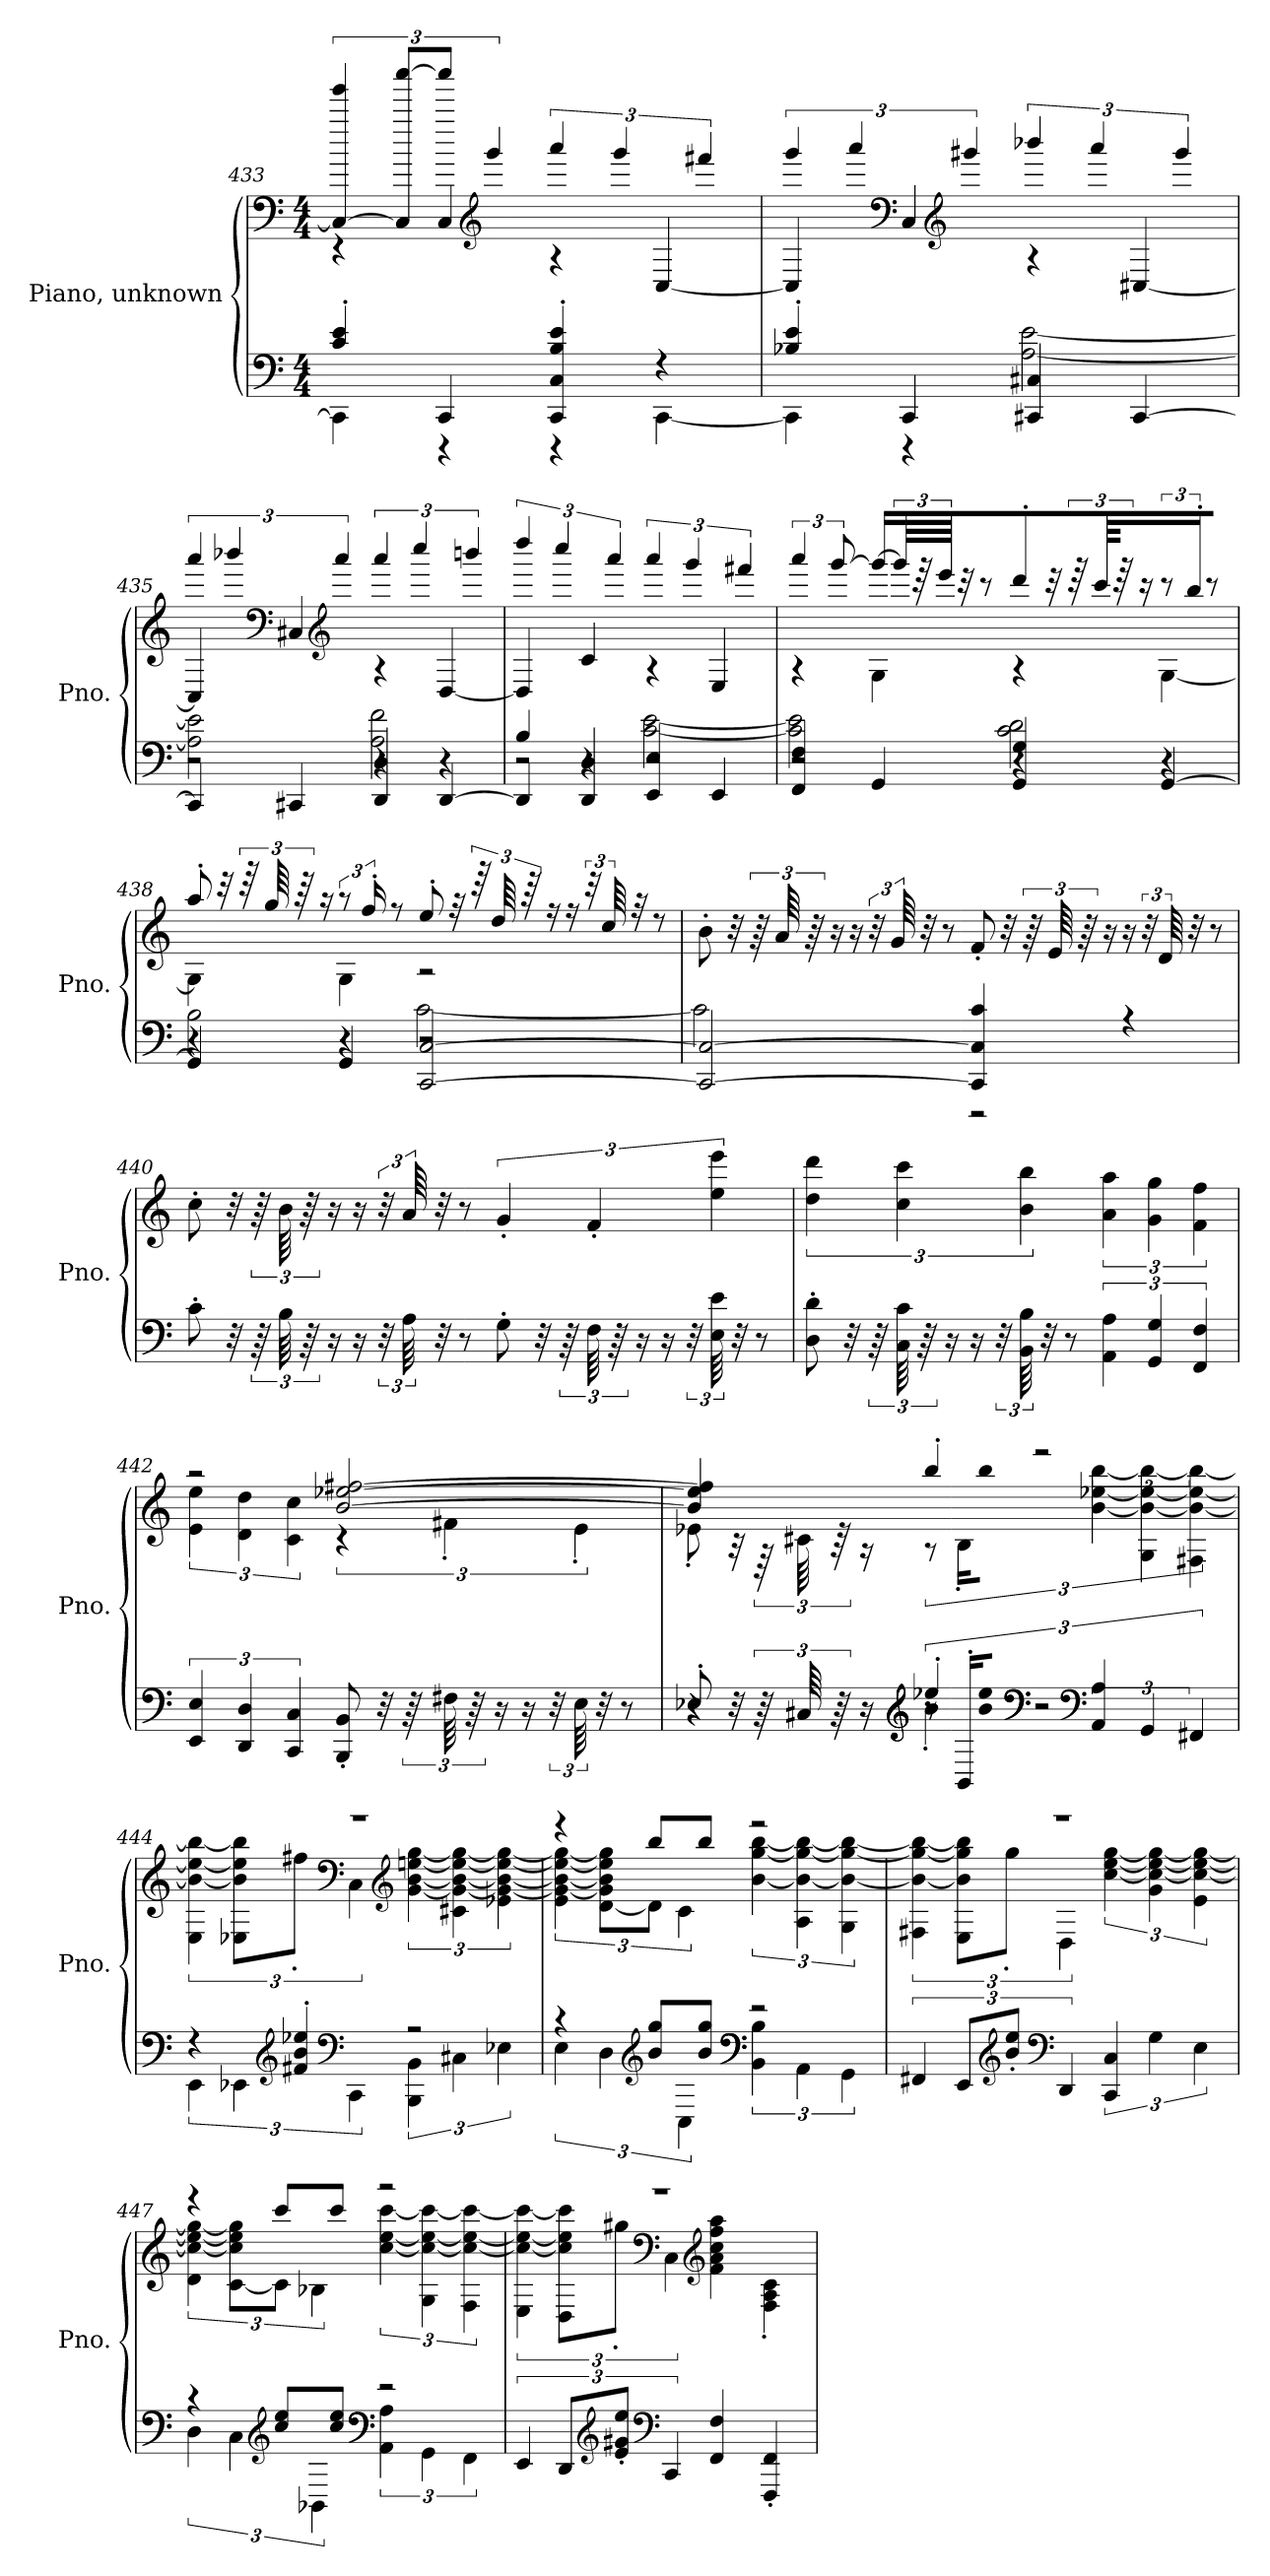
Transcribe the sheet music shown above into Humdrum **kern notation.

**kern	**kern
*part1	*part1
*staff2	*staff1
*I"Piano, unknown	*
*I'Pno.	*
!!LO:LB:g=z
*clefF4	*clefF4
*k[]	*k[]
*M4/4	*M4/4
=433	=433
*^	*^
4c/' 4e/'	4CC\]	6C/_ 6ggg/	4r
.	.	12C/] [12cccc/L	.
4CC/	4r	12cccc/J]	4C/
*	*	*clefG2	*
.	.	6ggg/	.
4CC/' 4C/' 4B/' 4e/'	4r	6aaa/	4r
.	.	6ggg/	.
4r	[4CC\	.	[4C/
.	.	6fff#X/	.
=434	=434	=434	=434
4B-X/' 4e/'	4CC\]	6ggg/	4C/]
.	.	6aaa/	.
*	*	*clefF4	*
4CC/	4r	.	4C/
*	*	*clefG2	*
.	.	6ggg#X/	.
4CC#X/ 4C#X/	[2A\ [2e\	6bbb-X/	4r
.	.	6aaa/	.
[4CC#/	.	.	[4C#X/
.	.	6ggg#/	.
=435	=435	=435	=435
*	*^	*	*
4CC#/]	2A\] 2e\]	2r	6aaa/	4C#/]
.	.	.	6bbb-X/	.
*	*	*	*clefF4	*
4CC#X/	.	.	.	4C#X/
*	*	*	*clefG2	*
.	.	.	6aaa/	.
4DD/ 4D/	2A\ 2f\	4r	6aaa/	4r
.	.	.	6cccc/	.
4r	.	[4DD/	.	[4D/
.	.	.	6bbbn/	.
!!LO:LB:g=z	!!
=436	=436	=436	=436	=436
4B/	2r	4DD/]	6dddd/	4D/]
.	.	.	6cccc/	.
4DD/ 4D/	.	4r	.	4c/
.	.	.	6aaa/	.
4EE/ 4E/	[2c\ [2e\	2r	6aaa/	4r
.	.	.	6ggg/	.
4EE/	.	.	.	4E/
.	.	.	6fff#X/	.
=437	=437	=437	=437	=437
4FF/ 4F/	2c\] 2e\]	2r	6aaa/	4r
.	.	.	[12ggg/	.
4GG/	.	.	16ggg/LL_	4G\
.	.	.	96ggg/JJkk]	.
.	.	.	96r	.
.	.	.	96eee/	.
.	.	.	32r	.
.	.	.	8r	.
4GG/ 4G/	2c\ 2d\	4r	8ddd'/	4r
.	.	.	32r	.
.	.	.	96r	.
.	.	.	96ccc/	.
.	.	.	96r	.
.	.	.	16r	.
4r	.	[4GG/	12r	[4G\
.	.	.	24bb'/	.
.	.	.	8r	.
!!LO:LB:g=z	!!
=438	=438	=438	=438	=438
4r	2B\	4GG/]	8aa'/	4G\]
.	.	.	32r	.
.	.	.	96r	.
.	.	.	96gg/	.
.	.	.	96r	.
.	.	.	16r	.
4GG/	.	4r	12r	4G\
.	.	.	24ff'/	.
.	.	.	8r	.
[2CC/ [2C/	[2c\	2r	8ee'/	2r
.	.	.	32r	.
.	.	.	96r	.
.	.	.	96dd/	.
.	.	.	96r	.
.	.	.	16r	.
.	.	.	16r	.
.	.	.	48r	.
.	.	.	96cc/	.
.	.	.	32r	.
.	.	.	8r	.
*	*v	*v	*	*
*	*	*v	*v
!!LO:PB:g=z
=439	=439	=439
2CC/_ 2C/_	2c\]	8b'\
.	.	32r
.	.	96r
.	.	96a/
.	.	96r
.	.	16r
.	.	16r
.	.	48r
.	.	96g/
.	.	32r
.	.	8r
4CC/] 4C/] 4c/	2r	8f'/
.	.	32r
.	.	96r
.	.	96e/
.	.	96r
.	.	16r
4r	.	16r
.	.	48r
.	.	96d/
.	.	32r
.	.	8r
*v	*v	*
=440	=440
8c'\	8cc'\
32r	32r
96r	96r
96B\	96b\
96r	96r
16r	16r
16r	16r
48r	48r
96A\	96a/
32r	32r
8r	8r
8G'\	6g'/
32r	.
96r	.
96F\	6f'/
96r	.
16r	.
16r	.
48r	.
96E\ 96e\	6ee\ 6eee\
32r	.
8r	.
!!LO:LB:g=z
=441	=441
8D\' 8d\'	6dd\ 6ddd\
32r	.
96r	.
96C\ 96c\	6cc\ 6ccc\
96r	.
16r	.
16r	.
48r	.
96BB\ 96B\	6b\ 6bb\
32r	.
8r	.
6AA\ 6A\	6a\ 6aa\
6GG/ 6G/	6g\ 6gg\
6FF/ 6F/	6f\ 6ff\
=442	=442
*	*^
6EE/ 6E/	2r	6e\ 6ee\
6DD/ 6D/	.	6d\ 6dd\
6CC/ 6C/	.	6c\ 6cc\
8BBB/' 8BB/'	[2b/ [2ee-X/ [2ff#X/	6r
32r	.	.
96r	.	.
96F#X\	.	6f#X'\
96r	.	.
16r	.	.
16r	.	.
48r	.	.
96E\	.	6e'\
32r	.	.
8r	.	.
!!LO:LB:g=z	!!
=443	=443	=443
*^	*	*
*	*^	*	*
4r	4r	8E-X'/	4b/] 4ee-/] 4ff#/]	8e-X'\
.	.	32r	.	32r
.	.	96r	.	96r
.	.	96C#X/	.	96c#X\
.	.	96r	.	96r
.	.	16r	.	16r
*clefG2	*	*	*	*
4ee-X'/	4b'\	12r	4bb'/	12r
.	.	24BB'/KL	.	24B'\KL
.	.	8b/ 8ee-/J	.	8bb\J
*clefF4	*	*	*	*
2r	2r	6AA/ 6A/	2r	[6b\ [6ee-X\ [6bb\
.	.	6GG/	.	6G\ 6b\_ 6ee-\_ 6bb\_
.	.	6FF#X/	.	6F#X\ 6b\_ 6ee-\_ 6bb\_
*	*v	*v	*	*
=444	=444	=444	=444
4r	6EE\	1r	6E\ 6b\_ 6ee-\_ 6bb\_
.	6EE-X\	.	12E-X\ 12b\] 12ee-\] 12bb\]L
*clefG2	*	*	*
4f#X/' 4b/' 4ee-X/'	.	.	12ff#X'\J
*clefF4	*	*clefF4	*
.	6CC\	.	6C\
*	*	*clefG2	*
2r	6BBB\ 6BB\	.	[6g\ [6b\ [6een\ [6gg\
.	6C#X\	.	6c#X\ 6g\_ 6b\_ 6ee\_ 6gg\_
.	6E-X\	.	6e-X\ 6g\_ 6b\_ 6ee\_ 6gg\_
!!LO:LB:g=z	!!
=445	=445	=445	=445
4r	6E\	4r	6e\ 6g\_ 6b\_ 6ee\_ 6gg\_
.	6D\	.	[12d\ 12g\] 12b\] 12ee\] 12gg\]L
*clefG2	*	*	*
8b/ 8gg/L	.	8bb/L	12d\J]
.	6C\	.	6c\
8b/ 8gg/J	.	8bb/J	.
*clefF4	*	*	*
2r	6BB\ 6B\	2r	[6b\ [6gg\ [6bb\
.	6AA\	.	6A\ 6b\_ 6gg\_ 6bb\_
.	6GG\	.	6G\ 6b\_ 6gg\_ 6bb\_
*v	*v	*	*
=446	=446	=446
6FF#X/	1r	6F#X\ 6b\_ 6gg\_ 6bb\_
12EE/L	.	12E\ 12b\] 12gg\] 12bb\]L
*clefG2	*	*
12b/' 12ee/'J	.	12gg'\J
*clefF4	*	*
6DD/	.	6D\
6CC/ 6C/	.	[6cc\ [6ee\ [6gg\
6G\	.	6g\ 6cc\_ 6ee\_ 6gg\_
6E\	.	6e\ 6cc\_ 6ee\_ 6gg\_
=447	=447	=447
*^	*	*
4r	6D\	4r	6d\ 6cc\_ 6ee\_ 6gg\_
.	6C\	.	[12c\ 12cc\] 12ee\] 12gg\]L
*clefG2	*	*	*
8cc/ 8ee/L	.	8ccc/L	12c\J]
.	6BB-X\	.	6B-X\
8cc/ 8ee/J	.	8ccc/J	.
*clefF4	*	*	*
2r	6AA\ 6A\	2r	[6cc\ [6ee\ [6ccc\
.	6GG\	.	6G\ 6cc\_ 6ee\_ 6ccc\_
.	6FF\	.	6F\ 6cc\_ 6ee\_ 6ccc\_
*v	*v	*	*
!!LO:LB:g=z	!!
=448	=448	=448
6EE/	1r	6E\ 6cc\_ 6ee\_ 6ccc\_
12DD/L	.	12D\ 12cc\] 12ee\] 12ccc\]L
*clefG2	*	*
12e/' 12g#X/' 12ee/'J	.	12gg#X'\J
*clefF4	*clefF4	*
6CC/	.	6C\
*	*clefG2	*
4FF/ 4F/	.	4f\ 4a\ 4cc\ 4ff\ 4aa\
4FFF/' 4FF/'	.	4F\' 4A\' 4c\'
*	*v	*v
=	=
*-	*-
